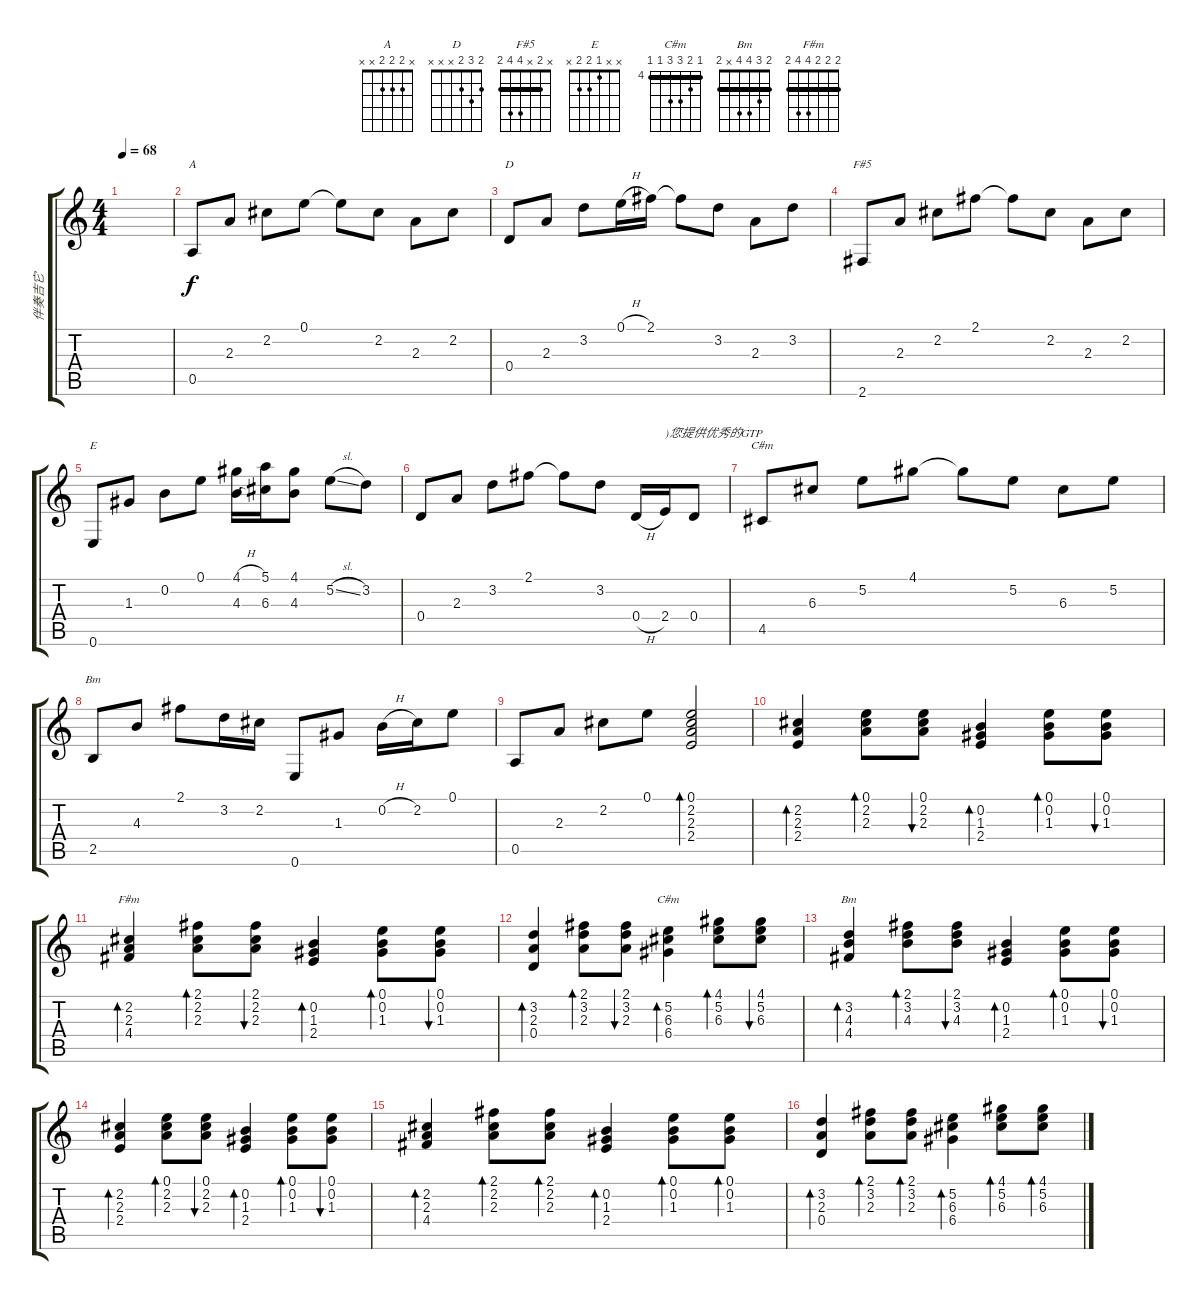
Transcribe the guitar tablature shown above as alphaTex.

\track ("伴奏吉它" "伴奏吉它") {instrument acousticguitarsteel}
\staff {score tabs}
\tuning (E4 B3 G3 D3 A2 E2) {hide}
\chord ("A" x 2 2 2 x x)
\chord ("D" 2 3 2 x x x)
\chord ("F#5" x 2 x 4 4 2) {barre 2}
\chord ("E" x x 1 2 2 x)
\chord ("C#m" x 5 6 6 4 4) {firstfret 4 barre 4}
\chord ("Bm" 2 3 4 4 2 2) {barre 2}
\chord ("F#m" 2 2 2 4 4 2) {barre 2}
\chord ("C#m" 4 5 6 6 4 4) {firstfret 4 barre 4}
\chord ("Bm" 2 3 4 4 x 2) {barre 2}
\ts (4 4)
\tempo 68
\clef g2
\ks c
|
0.5.8{ch "A"} 2.3.8 2.2.8 0.1.8 0.1{t}.8 2.2.8 2.3.8 2.2.8 |
0.4.8{ch "D"} 2.3.8 3.2.8 0.1{h}.16 2.1.16 2.1{t}.8 3.2.8 2.3.8 3.2.8 |
2.6.8{ch "F#5"} 2.3.8 2.2.8 2.1.8 2.1{t}.8 2.2.8 2.3.8 2.2.8 |
0.6.8{ch "E"} 1.3.8 0.2.8 0.1.8 (4.1{h} 4.3{h}).16 (5.1 6.3).16 (4.1 4.3).8 5.2{sl}.8 3.2.8 |
0.4.8 2.3.8 3.2.8 2.1.8 2.1{t}.8 3.2.8 0.4{h}.16 2.4.16{txt ")您提供优秀的GTP"} 0.4.8 |
4.5.8{ch "C#m"} 6.3.8 5.2.8 4.1.8 4.1{t}.8 5.2.8 6.3.8 5.2.8 |
2.5.8{ch "Bm"} 4.3.8 2.1.8 3.2.16 2.2.16 0.6.8 1.3.8 0.2{h}.16 2.2.16 0.1.8 |
0.5.8{balance 4 instrument acousticguitarsteel} 2.3.8 2.2.8 0.1.8 (0.1 2.2 2.3 2.4).2{bd 120} |
(2.2 2.3 2.4).4{bd 30} (0.1 2.2 2.3).8{bd 30} (0.1 2.2 2.3).8{bu 30} (0.2 1.3 2.4).4{bd 30} (0.1 0.2 1.3).8{bd 30} (0.1 0.2 1.3).8{bu 30} |
(2.2 2.3 4.4).4{bd 30 ch "F#m"} (2.1 2.2 2.3).8{bd 30} (2.1 2.2 2.3).8{bu 30} (0.2 1.3 2.4).4{bd 30} (0.1 0.2 1.3).8{bd 30} (0.1 0.2 1.3).8{bu 30} |
(3.2 2.3 0.4).4{bd 30} (2.1 3.2 2.3).8{bd 30} (2.1 3.2 2.3).8{bu 30} (5.2 6.3 6.4).4{bd 30 ch "C#m"} (4.1 5.2 6.3).8{bd 30} (4.1 5.2 6.3).8{bu 30} |
(3.2 4.3 4.4).4{bd 30 ch "Bm"} (2.1 3.2 4.3).8{bd 30} (2.1 3.2 4.3).8{bu 30} (0.2 1.3 2.4).4{bd 30} (0.1 0.2 1.3).8{bd 30} (0.1 0.2 1.3).8{bu 30} |
(2.2 2.3 2.4).4{bd 30} (0.1 2.2 2.3).8{bd 30} (0.1 2.2 2.3).8{bu 30} (0.2 1.3 2.4).4{bd 30} (0.1 0.2 1.3).8{bd 30} (0.1 0.2 1.3).8{bu 30} |
(2.2 2.3 4.4).4{bd 30} (2.1 2.2 2.3).8{bd 30} (2.1 2.2 2.3).8{bd 30} (0.2 1.3 2.4).4{bd 30} (0.1 0.2 1.3).8{bd 30} (0.1 0.2 1.3).8{bd 30} |
(3.2 2.3 0.4).4{bd 30} (2.1 3.2 2.3).8{bd 30} (2.1 3.2 2.3).8{bd 30} (5.2 6.3 6.4).4{bd 30} (4.1 5.2 6.3).8{bd 30} (4.1 5.2 6.3).8{bd 30}
